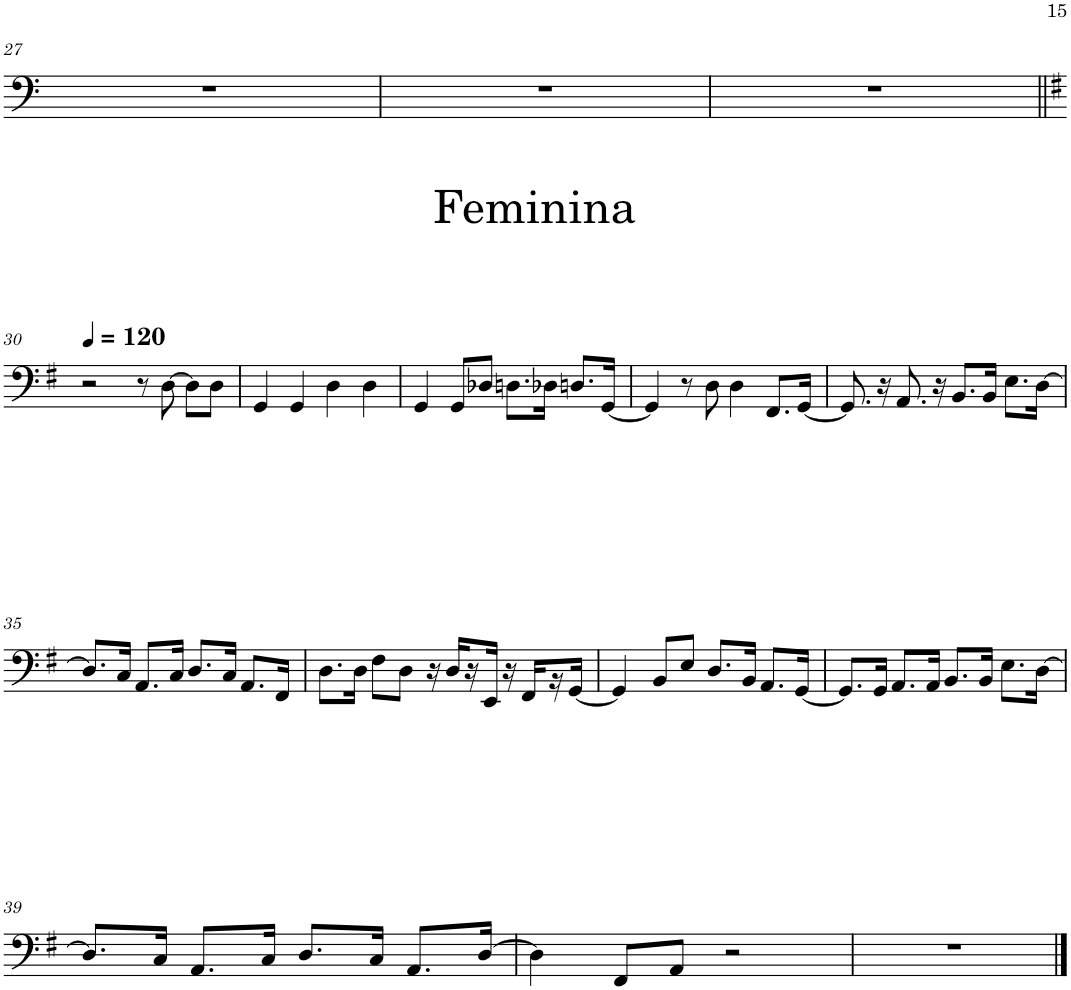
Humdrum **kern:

**kern
*part1
*staff1
*I"Acoustic Bass
*I'Bass
!!LO:PB:g=z
*clefF4
*Trd7c12
*k[]
*M4/4
=27
1r
=28
1r
=29
1r
!!LO:LB:g=z
=30||
*k[f#]
*MM120
2r
8r
[8D\
8D\L]
8D\J
=31
4GG/
4GG/
4D\
4D\
=32
4GG/
8GG/L
8D-X/J
8.Dn\L
16D-X\Jk
8.Dn/L
[16GG/Jk
=33
4GG/]
8r
8D\
4D\
8.FF#/L
[16GG/Jk
=34
8.GG/]
16r
8.AA/
16r
8.BB/L
16BB/Jk
8.E\L
[16D\Jk
!!LO:LB:g=z
=35
8.D/L]
16C/Jk
8.AA/L
16C/Jk
8.D/L
16C/Jk
8.AA/L
16FF#/Jk
=36
8.D\L
16D\Jk
8F#\L
8D\J
16r
16D/LL
16r
16EE/JL
16r
16FF#/LL
16r
[16GG/JL
=37
4GG/]
8BB/L
8E/J
8.D/L
16BB/Jk
8.AA/L
[16GG/Jk
=38
8.GG/L]
16GG/Jk
8.AA/L
16AA/Jk
8.BB/L
16BB/Jk
8.E\L
[16D\Jk
!!LO:LB:g=z
=39
8.D/L]
16C/Jk
8.AA/L
16C/Jk
8.D/L
16C/Jk
8.AA/L
[16D/Jk
=40
4D\]
8FF#/L
8AA/J
2r
=41
1r
==
*-
